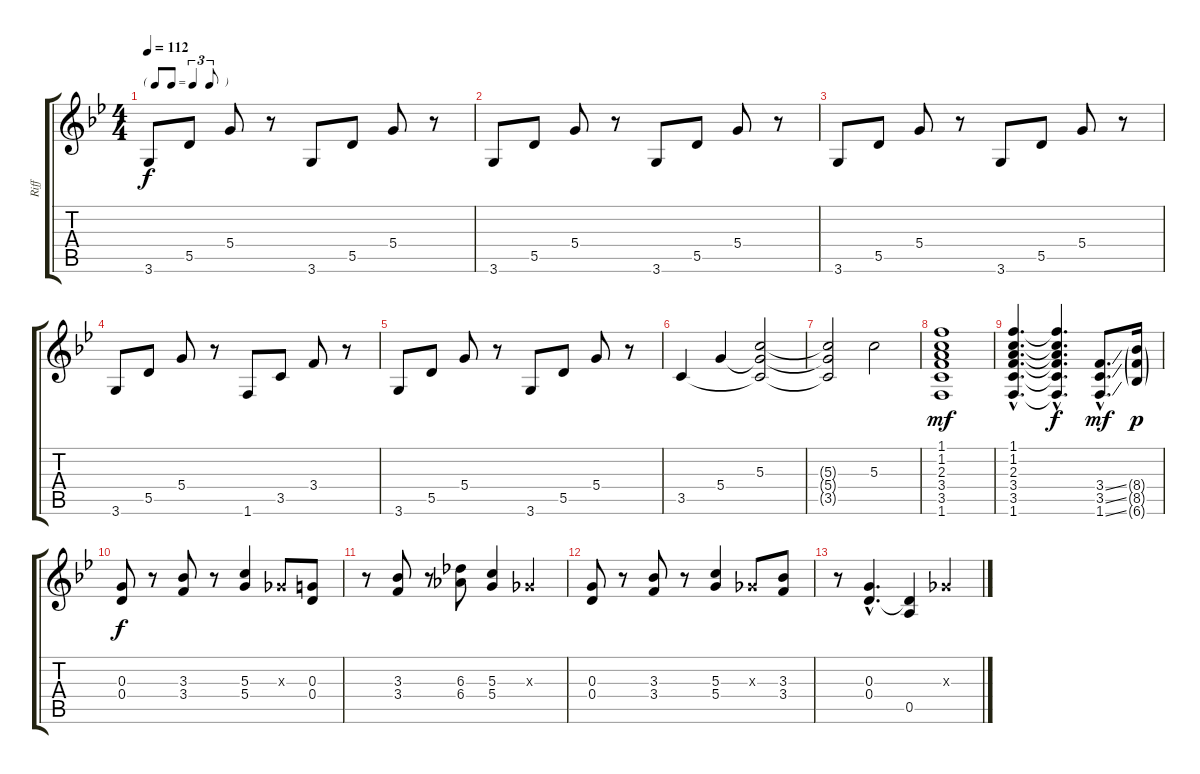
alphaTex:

\track ("Riff " "Riff ") {instrument distortionguitar}
\staff {score tabs}
\tuning (E4 B3 G3 D3 A2 E2) {hide}
\ts (4 4)
\tf triplet8th
\tempo 112
\clef g2
\ks bb
3.6.8{dy f} 5.5.8 5.4.8 r.8 3.6.8 5.5.8 5.4.8 r.8 |
3.6.8 5.5.8 5.4.8 r.8 3.6.8 5.5.8 5.4.8 r.8 |
3.6.8 5.5.8 5.4.8 r.8 3.6.8 5.5.8 5.4.8 r.8 |
3.6.8 5.5.8 5.4.8 r.8 1.6.8 3.5.8 3.4.8 r.8 |
3.6.8 5.5.8 5.4.8 r.8 3.6.8 5.5.8 5.4.8 r.8 |
3.5.4 5.4.4 (5.3 5.4{t} 3.5{t}).2 |
(5.3{t} 5.4{t} 3.5{t}).2 5.3.2 |
(1.1 1.2 2.3 3.4 3.5 1.6).1{dy mf} |
(1.1{hac} 1.2{hac} 2.3{hac} 3.4{hac} 3.5{hac} 1.6{hac}).4{d} (1.1{hac t} 1.2{hac t} 2.3{hac t} 3.4{hac t} 3.5{hac t} 1.6{hac t}).4{d dy f} (3.4{ss hac} 3.5{ss hac} 1.6{ss hac}).8{d dy mf} (8.4{g} 8.5{g} 6.6{g}).16{dy p} |
(0.3 0.4).8{dy f volume 16} r.8 (3.3 3.4).8 r.8 (5.3 5.4).4 -1.3{x}.8 (0.3 0.4).8 |
r.8 (3.3 3.4).8 r.8 (6.3 6.4).8 (5.3 5.4).4 -1.3{x}.4 |
(0.3 0.4).8 r.8 (3.3 3.4).8 r.8 (5.3 5.4).4 -1.3{x}.8 (3.3 3.4).8 |
r.8 (0.3{hac} 0.4{hac}).4{d} (0.4{t} 0.5).4 -1.3{x}.4
